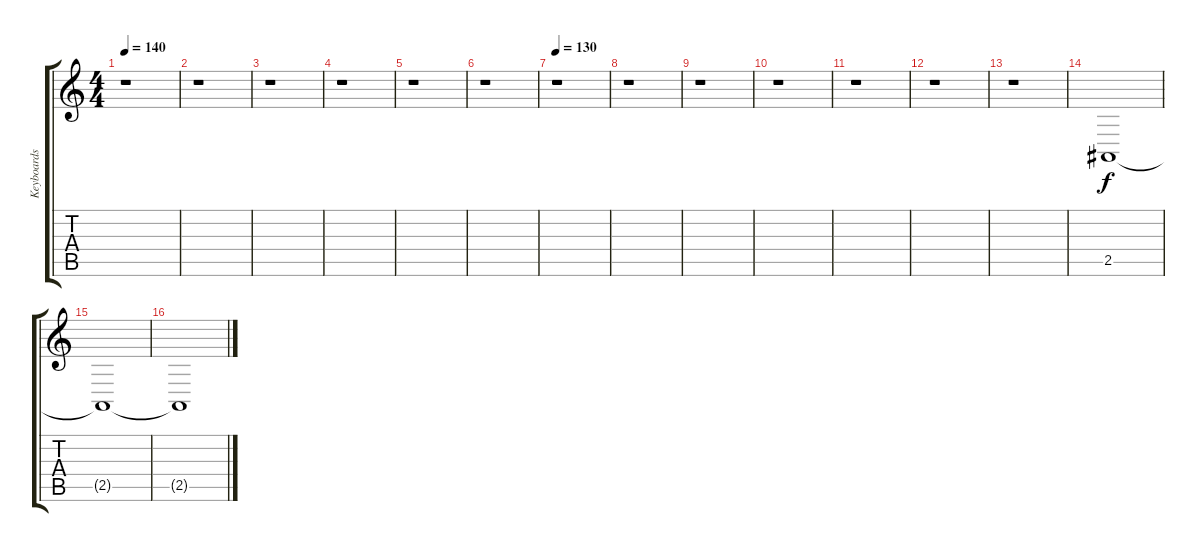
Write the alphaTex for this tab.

\track ("Keyboards" "Keyboards") {instrument electricgrandpiano}
\staff {score tabs}
\tuning (Eb4 Bb3 Gb3 Db3 Ab2 Eb2) {hide}
\ts (4 4)
\tempo 140
\clef g2
\ks c
r.1{dy f} |
r.1 |
r.1 |
r.1 |
r.1 |
r.1 |
\tempo 130
r.1 |
r.1 |
r.1 |
r.1 |
r.1 |
r.1 |
r.1 |
2.5.1{volume 8 instrument stringensemble1} |
2.5{t}.1 |
2.5{t}.1
